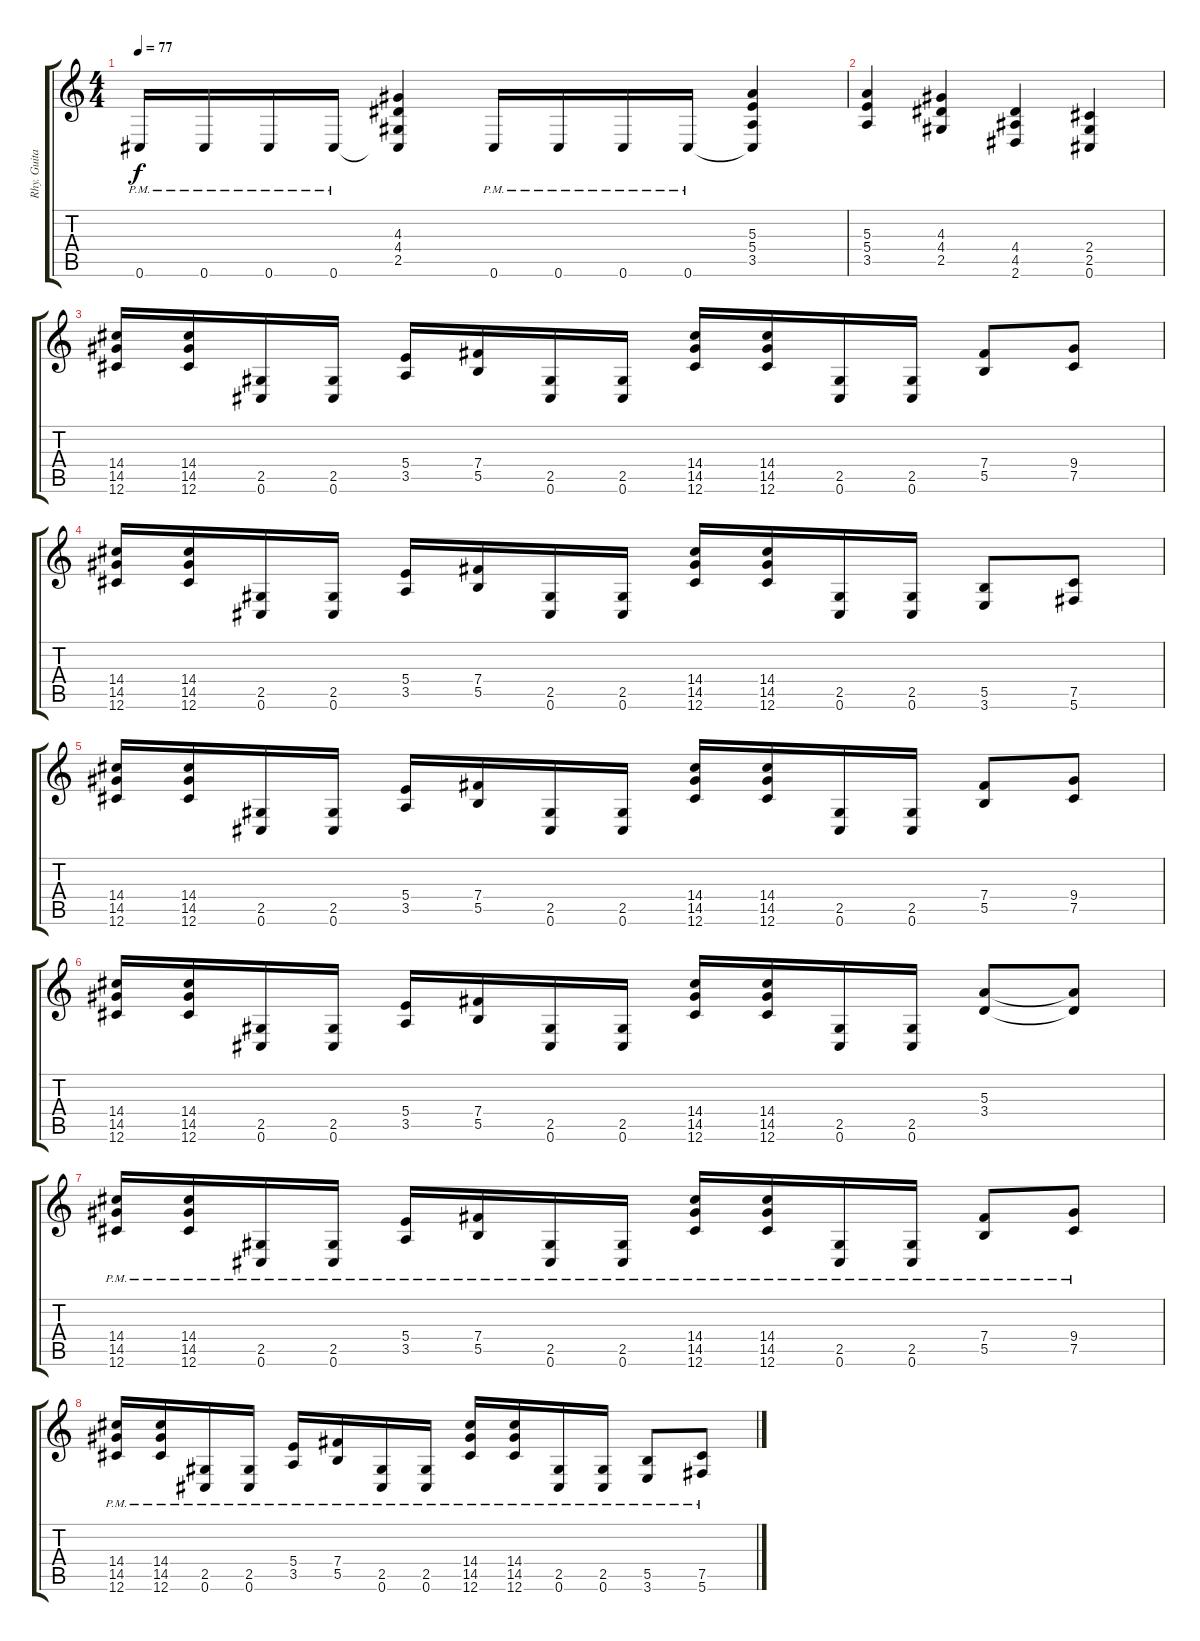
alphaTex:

\track ("Rhy. Guitar 1" "Rhy. Guita") {instrument overdrivenguitar}
\staff {score tabs}
\tuning (Db4 Ab3 E3 B2 Gb2 Db2) {hide}
\ts (4 4)
\tempo 77
\clef g2
\ks c
0.6{pm}.16{dy f} 0.6{pm}.16 0.6{pm}.16 0.6{pm}.16 (4.3 4.4 2.5 0.6{t}).4 0.6{pm}.16 0.6{pm}.16 0.6{pm}.16 0.6{pm}.16 (5.3 5.4 3.5 0.6{t}).4 |
(5.3 5.4 3.5).4 (4.3 4.4 2.5).4 (4.4 4.5 2.6).4 (2.4 2.5 0.6).4 |
(14.4 14.5 12.6).16 (14.4 14.5 12.6).16 (2.5 0.6).16 (2.5 0.6).16 (5.4 3.5).16 (7.4 5.5).16 (2.5 0.6).16 (2.5 0.6).16 (14.4 14.5 12.6).16 (14.4 14.5 12.6).16 (2.5 0.6).16 (2.5 0.6).16 (7.4 5.5).8 (9.4 7.5).8 |
(14.4 14.5 12.6).16 (14.4 14.5 12.6).16 (2.5 0.6).16 (2.5 0.6).16 (5.4 3.5).16 (7.4 5.5).16 (2.5 0.6).16 (2.5 0.6).16 (14.4 14.5 12.6).16 (14.4 14.5 12.6).16 (2.5 0.6).16 (2.5 0.6).16 (5.5 3.6).8 (7.5 5.6).8 |
(14.4 14.5 12.6).16 (14.4 14.5 12.6).16 (2.5 0.6).16 (2.5 0.6).16 (5.4 3.5).16 (7.4 5.5).16 (2.5 0.6).16 (2.5 0.6).16 (14.4 14.5 12.6).16 (14.4 14.5 12.6).16 (2.5 0.6).16 (2.5 0.6).16 (7.4 5.5).8 (9.4 7.5).8 |
(14.4 14.5 12.6).16 (14.4 14.5 12.6).16 (2.5 0.6).16 (2.5 0.6).16 (5.4 3.5).16 (7.4 5.5).16 (2.5 0.6).16 (2.5 0.6).16 (14.4 14.5 12.6).16 (14.4 14.5 12.6).16 (2.5 0.6).16 (2.5 0.6).16 (5.3 3.4).8 (5.3{t} 3.4{t}).8 |
(14.4{pm} 14.5{pm} 12.6{pm}).16 (14.4{pm} 14.5{pm} 12.6{pm}).16 (2.5{pm} 0.6{pm}).16 (2.5{pm} 0.6{pm}).16 (5.4{pm} 3.5{pm}).16 (7.4{pm} 5.5{pm}).16 (2.5{pm} 0.6{pm}).16 (2.5{pm} 0.6{pm}).16 (14.4{pm} 14.5{pm} 12.6{pm}).16 (14.4{pm} 14.5{pm} 12.6{pm}).16 (2.5{pm} 0.6{pm}).16 (2.5{pm} 0.6{pm}).16 (7.4{pm} 5.5{pm}).8 (9.4{pm} 7.5{pm}).8 |
(14.4{pm} 14.5{pm} 12.6{pm}).16 (14.4{pm} 14.5{pm} 12.6{pm}).16 (2.5{pm} 0.6{pm}).16 (2.5{pm} 0.6{pm}).16 (5.4{pm} 3.5{pm}).16 (7.4{pm} 5.5{pm}).16 (2.5{pm} 0.6{pm}).16 (2.5{pm} 0.6{pm}).16 (14.4{pm} 14.5{pm} 12.6{pm}).16 (14.4{pm} 14.5{pm} 12.6{pm}).16 (2.5{pm} 0.6{pm}).16 (2.5{pm} 0.6{pm}).16 (5.5{pm} 3.6{pm}).8 (7.5{pm} 5.6{pm}).8
